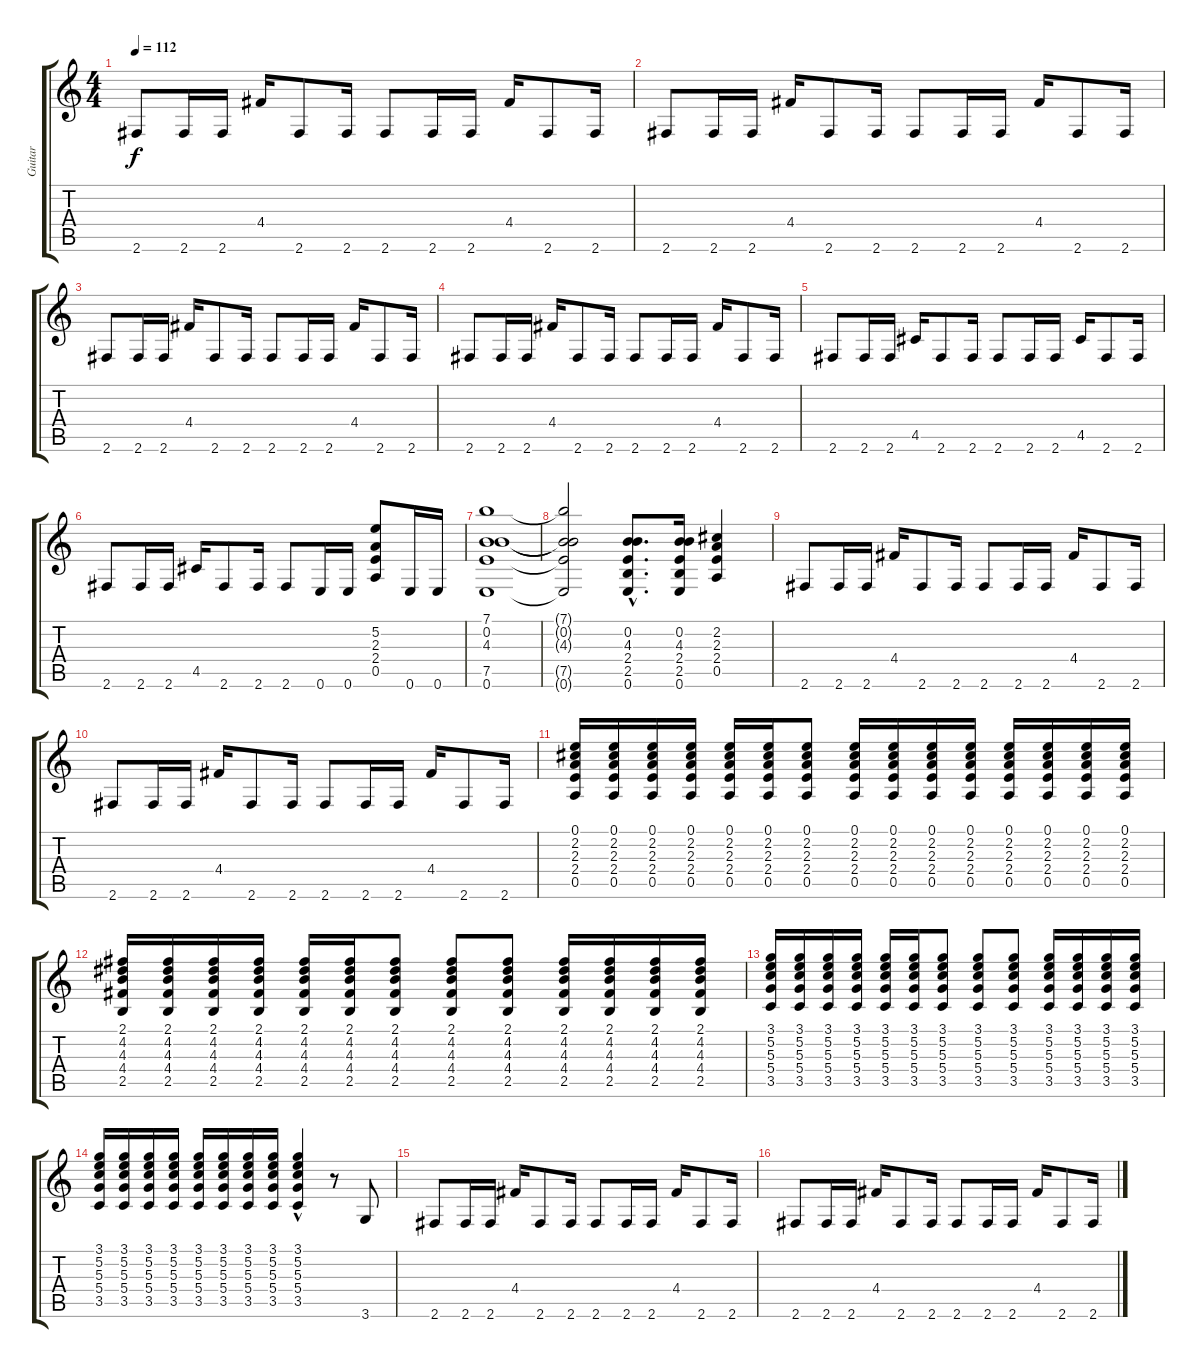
\track ("Guitar" "Guitar") {instrument overdrivenguitar}
\staff {score tabs}
\tuning (E4 B3 G3 D3 A2 E2) {hide}
\ts (4 4)
\tempo 112
\clef g2
\ks c
2.6.8{dy f} 2.6.16 2.6.16 4.4.16 2.6.8 2.6.16 2.6.8 2.6.16 2.6.16 4.4.16 2.6.8 2.6.16 |
2.6.8 2.6.16 2.6.16 4.4.16 2.6.8 2.6.16 2.6.8 2.6.16 2.6.16 4.4.16 2.6.8 2.6.16 |
2.6.8 2.6.16 2.6.16 4.4.16 2.6.8 2.6.16 2.6.8 2.6.16 2.6.16 4.4.16 2.6.8 2.6.16 |
2.6.8 2.6.16 2.6.16 4.4.16 2.6.8 2.6.16 2.6.8 2.6.16 2.6.16 4.4.16 2.6.8 2.6.16 |
2.6.8 2.6.16 2.6.16 4.5.16 2.6.8 2.6.16 2.6.8 2.6.16 2.6.16 4.5.16 2.6.8 2.6.16 |
2.6.8 2.6.16 2.6.16 4.5.16 2.6.8 2.6.16 2.6.8 0.6.16 0.6.16 (5.2 2.3 2.4 0.5).8 0.6.16 0.6.16 |
(7.1 0.2 4.3 7.5 0.6).1 |
(7.1{t} 0.2{t} 4.3{t} 7.5{t} 0.6{t}).2 (0.2{hac} 4.3{hac} 2.4{hac} 2.5{hac} 0.6{hac}).8{d} (0.2 4.3 2.4 2.5 0.6).16 (2.2 2.3 2.4 0.5).4 |
2.6.8 2.6.16 2.6.16 4.4.16 2.6.8 2.6.16 2.6.8 2.6.16 2.6.16 4.4.16 2.6.8 2.6.16 |
2.6.8 2.6.16 2.6.16 4.4.16 2.6.8 2.6.16 2.6.8 2.6.16 2.6.16 4.4.16 2.6.8 2.6.16 |
(0.1 2.2 2.3 2.4 0.5).16 (0.1 2.2 2.3 2.4 0.5).16 (0.1 2.2 2.3 2.4 0.5).16 (0.1 2.2 2.3 2.4 0.5).16 (0.1 2.2 2.3 2.4 0.5).16 (0.1 2.2 2.3 2.4 0.5).16 (0.1 2.2 2.3 2.4 0.5).8 (0.1 2.2 2.3 2.4 0.5).16 (0.1 2.2 2.3 2.4 0.5).16 (0.1 2.2 2.3 2.4 0.5).16 (0.1 2.2 2.3 2.4 0.5).16 (0.1 2.2 2.3 2.4 0.5).16 (0.1 2.2 2.3 2.4 0.5).16 (0.1 2.2 2.3 2.4 0.5).16 (0.1 2.2 2.3 2.4 0.5).16 |
(2.1 4.2 4.3 4.4 2.5).16 (2.1 4.2 4.3 4.4 2.5).16 (2.1 4.2 4.3 4.4 2.5).16 (2.1 4.2 4.3 4.4 2.5).16 (2.1 4.2 4.3 4.4 2.5).16 (2.1 4.2 4.3 4.4 2.5).16 (2.1 4.2 4.3 4.4 2.5).8 (2.1 4.2 4.3 4.4 2.5).8 (2.1 4.2 4.3 4.4 2.5).8 (2.1 4.2 4.3 4.4 2.5).16 (2.1 4.2 4.3 4.4 2.5).16 (2.1 4.2 4.3 4.4 2.5).16 (2.1 4.2 4.3 4.4 2.5).16 |
(3.1 5.2 5.3 5.4 3.5).16 (3.1 5.2 5.3 5.4 3.5).16 (3.1 5.2 5.3 5.4 3.5).16 (3.1 5.2 5.3 5.4 3.5).16 (3.1 5.2 5.3 5.4 3.5).16 (3.1 5.2 5.3 5.4 3.5).16 (3.1 5.2 5.3 5.4 3.5).8 (3.1 5.2 5.3 5.4 3.5).8 (3.1 5.2 5.3 5.4 3.5).8 (3.1 5.2 5.3 5.4 3.5).16 (3.1 5.2 5.3 5.4 3.5).16 (3.1 5.2 5.3 5.4 3.5).16 (3.1 5.2 5.3 5.4 3.5).16 |
(3.1 5.2 5.3 5.4 3.5).16 (3.1 5.2 5.3 5.4 3.5).16 (3.1 5.2 5.3 5.4 3.5).16 (3.1 5.2 5.3 5.4 3.5).16 (3.1 5.2 5.3 5.4 3.5).16 (3.1 5.2 5.3 5.4 3.5).16 (3.1 5.2 5.3 5.4 3.5).16 (3.1 5.2 5.3 5.4 3.5).16 (3.1 5.2 5.3 5.4 3.5{hac}).4 r.8 3.6.8 |
2.6.8 2.6.16 2.6.16 4.4.16 2.6.8 2.6.16 2.6.8 2.6.16 2.6.16 4.4.16 2.6.8 2.6.16 |
2.6.8 2.6.16 2.6.16 4.4.16 2.6.8 2.6.16 2.6.8 2.6.16 2.6.16 4.4.16 2.6.8 2.6.16
